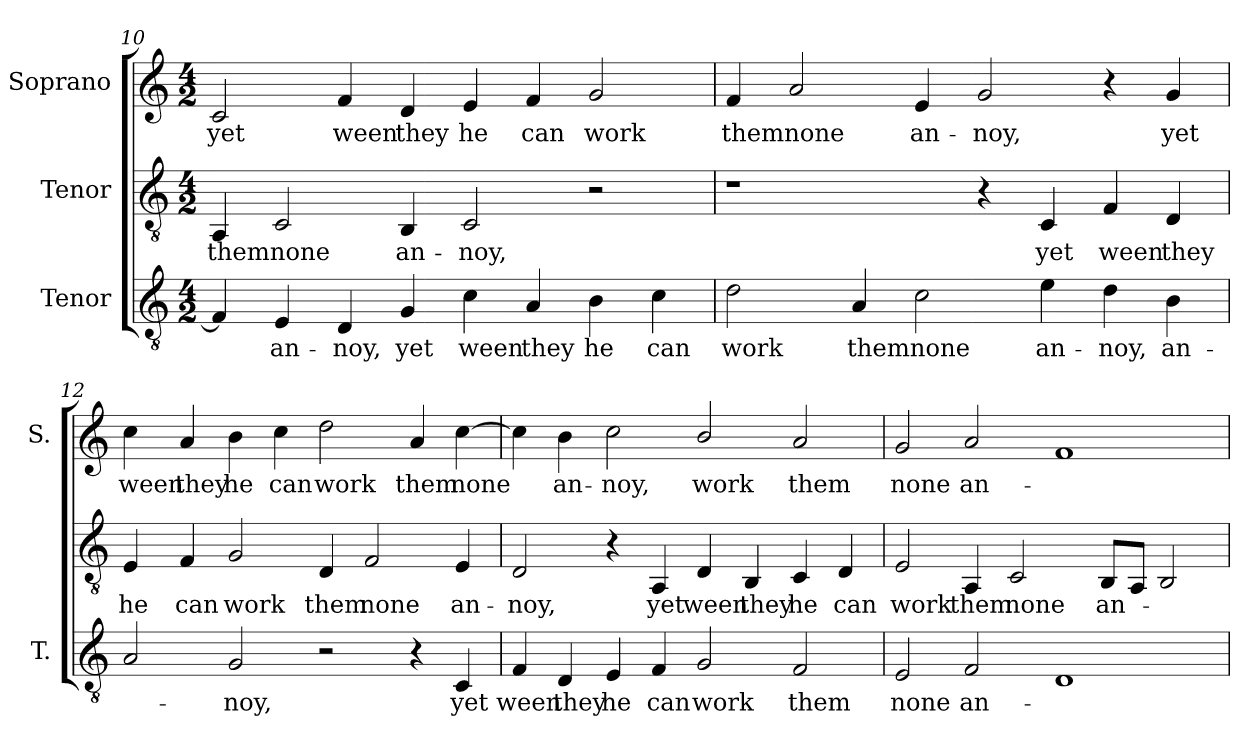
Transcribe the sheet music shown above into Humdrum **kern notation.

**kern	**text	**kern	**text	**kern	**text
*part3	*part3	*part2	*part2	*part1	*part1
*staff3	*staff3	*staff2	*staff2	*staff1	*staff1
*I"Tenor	*	*I"Tenor	*	*I"Soprano	*
*I'T.	*	*	*	*I'S.	*
*clefGv2	*	*clefGv2	*	*clefG2	*
*ITrd7c12	*	*	*	*	*
*k[]	*	*k[]	*	*k[]	*
*C:	*	*C:	*	*C:	*
*M4/2	*	*M4/2	*	*M4/2	*
=10	=10	=10	=10	=10	=10
!	!	!	!LO:LY:b:color=#000000	!	!
!	!	!	!	!	!LO:LY:b:color=#000000
4FFi/]	.	4AAi/	them	2ci/	yet
!	!LO:LY:b:color=#000000	!	!	!	!
!	!	!	!LO:LY:b:color=#000000	!	!
4EEi/	an-	2Ci/	none	.	.
!	!LO:LY:b:color=#000000	!	!	!	!
!	!	!	!	!	!LO:LY:b:color=#000000
4DDi/	-noy,	.	.	4fi/	ween
!	!LO:LY:b:color=#000000	!	!	!	!
!	!	!	!LO:LY:b:color=#000000	!	!
!	!	!	!	!	!LO:LY:b:color=#000000
4GGi/	yet	4BBi/	an-	4di/	they
!	!LO:LY:b:color=#000000	!	!	!	!
!	!	!	!LO:LY:b:color=#000000	!	!
!	!	!	!	!	!LO:LY:b:color=#000000
4Ci\	ween	2Ci/	-noy,	4ei/	he
!	!LO:LY:b:color=#000000	!	!	!	!
!	!	!	!	!	!LO:LY:b:color=#000000
4AAi/	they	.	.	4fi/	can
!	!LO:LY:b:color=#000000	!	!	!	!
!	!	!	!	!	!LO:LY:b:color=#000000
4BBi\	he	2r	.	2gi/	work
!	!LO:LY:b:color=#000000	!	!	!	!
4Ci\	can	.	.	.	.
=11	=11	=11	=11	=11	=11
!	!LO:LY:b:color=#000000	!	!	!	!
!	!	!	!	!	!LO:LY:b:color=#000000
2Di\	work	1r	.	4fi/	them
!	!	!	!	!	!LO:LY:b:color=#000000
.	.	.	.	2ai/	none
!	!LO:LY:b:color=#000000	!	!	!	!
4AAi/	them	.	.	.	.
!	!LO:LY:b:color=#000000	!	!	!	!
!	!	!	!	!	!LO:LY:b:color=#000000
2Ci\	none	.	.	4ei/	an-
!	!	!	!	!	!LO:LY:b:color=#000000
.	.	4r	.	2gi/	-noy,
!	!LO:LY:b:color=#000000	!	!	!	!
!	!	!	!LO:LY:b:color=#000000	!	!
4Ei\	an-	4Ci/	yet	.	.
!	!LO:LY:b:color=#000000	!	!	!	!
!	!	!	!LO:LY:b:color=#000000	!	!
4Di\	-noy,	4Fi/	ween	4r	.
!	!LO:LY:b:color=#000000	!	!	!	!
!	!	!	!LO:LY:b:color=#000000	!	!
!	!	!	!	!	!LO:LY:b:color=#000000
4BBi\	an-	4Di/	they	4gi/	yet
!!LO:LB:g=z
=12	=12	=12	=12	=12	=12
!	!	!	!LO:LY:b:color=#000000	!	!
!	!	!	!	!	!LO:LY:b:color=#000000
2AAi/	.	4Ei/	he	4cci\	ween
!	!	!	!LO:LY:b:color=#000000	!	!
!	!	!	!	!	!LO:LY:b:color=#000000
.	.	4Fi/	can	4ai/	they
!	!LO:LY:b:color=#000000	!	!	!	!
!	!	!	!LO:LY:b:color=#000000	!	!
!	!	!	!	!	!LO:LY:b:color=#000000
2GGi/	-noy,	2Gi/	work	4bi\	he
!	!	!	!	!	!LO:LY:b:color=#000000
.	.	.	.	4cci\	can
!	!	!	!LO:LY:b:color=#000000	!	!
!	!	!	!	!	!LO:LY:b:color=#000000
2r	.	4Di/	them	2ddi\	work
!	!	!	!LO:LY:b:color=#000000	!	!
.	.	2Fi/	none	.	.
!	!	!	!	!	!LO:LY:b:color=#000000
4r	.	.	.	4ai/	them
!	!LO:LY:b:color=#000000	!	!	!	!
!	!	!	!LO:LY:b:color=#000000	!	!
!	!	!	!	!	!LO:LY:b:color=#000000
4CCi/	yet	4Ei/	an-	[4cci\	none
=13	=13	=13	=13	=13	=13
!	!LO:LY:b:color=#000000	!	!	!	!
!	!	!	!LO:LY:b:color=#000000	!	!
4FFi/	ween	2Di/	-noy,	4cci\]	.
!	!LO:LY:b:color=#000000	!	!	!	!
!	!	!	!	!	!LO:LY:b:color=#000000
4DDi/	they	.	.	4bi\	an-
!	!LO:LY:b:color=#000000	!	!	!	!
!	!	!	!	!	!LO:LY:b:color=#000000
4EEi/	he	4r	.	2cci\	-noy,
!	!LO:LY:b:color=#000000	!	!	!	!
!	!	!	!LO:LY:b:color=#000000	!	!
4FFi/	can	4AAi/	yet	.	.
!	!LO:LY:b:color=#000000	!	!	!	!
!	!	!	!LO:LY:b:color=#000000	!	!
!	!	!	!	!	!LO:LY:b:color=#000000
2GGi/	work	4Di/	ween	2bi/	work
!	!	!	!LO:LY:b:color=#000000	!	!
.	.	4BBi/	they	.	.
!	!LO:LY:b:color=#000000	!	!	!	!
!	!	!	!LO:LY:b:color=#000000	!	!
!	!	!	!	!	!LO:LY:b:color=#000000
2FFi/	them	4Ci/	he	2ai/	them
!	!	!	!LO:LY:b:color=#000000	!	!
.	.	4Di/	can	.	.
=14	=14	=14	=14	=14	=14
!	!LO:LY:b:color=#000000	!	!	!	!
!	!	!	!LO:LY:b:color=#000000	!	!
!	!	!	!	!	!LO:LY:b:color=#000000
2EEi/	none	2Ei/	work	2gi/	none
!	!LO:LY:b:color=#000000	!	!	!	!
!	!	!	!LO:LY:b:color=#000000	!	!
!	!	!	!	!	!LO:LY:b:color=#000000
2FFi/	an-	4AAi/	them	2ai/	an-
!	!	!	!LO:LY:b:color=#000000	!	!
.	.	2Ci/	none	.	.
1DDi	.	.	.	1fi	.
!	!	!	!LO:LY:b:color=#000000	!	!
.	.	8BBi/L	an-	.	.
.	.	8AAi/J	.	.	.
.	.	2BBi/	.	.	.
=	=	=	=	=	=
*-	*-	*-	*-	*-	*-
